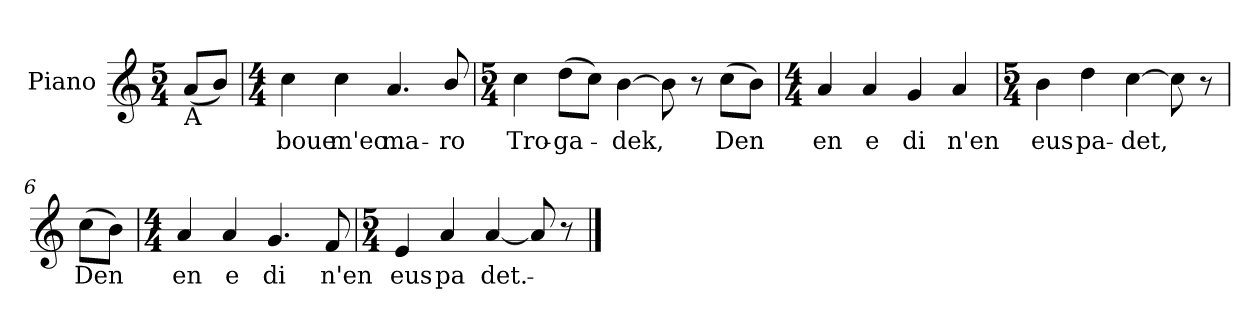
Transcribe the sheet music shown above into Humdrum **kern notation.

**kern	**text
*part1	*part1
*staff1	*staff1
*I"Piano	*
*I'Pno	*
*clefG2	*
*k[]	*
*M5/4	*
*MM120	*
=1	=1
!LO:TX:b:t=A	!
(<8a/L	.
8b/J)	.
=2	=2
*M4/4	*
4cc\	boue
4cc\	m'eo
4.a/	ma-
8b/	-ro
=3	=3
*M5/4	*
4cc\	Tro-
(>8dd\L	-ga-
8cc\J)	.
[4b\	-dek,
8b\]	.
8r	.
(>8cc\L	Den
8b\J)	.
=4	=4
*M4/4	*
4a/	en
4a/	e
4g/	di
4a/	n'en
=5	=5
*M5/4	*
4b\	eus
4dd\	pa-
[4cc\	-det,
8cc\]	.
8r	.
=6	=6
(>8cc\L	Den
8b\J)	.
=7	=7
*M4/4	*
4a/	en
4a/	e
4.g/	di
8f/	n'en
=8	=8
*M5/4	*
4e/	eus
4a/	pa
[4a/	det.-
8a/]	.
8r	.
==	==
*-	*-
